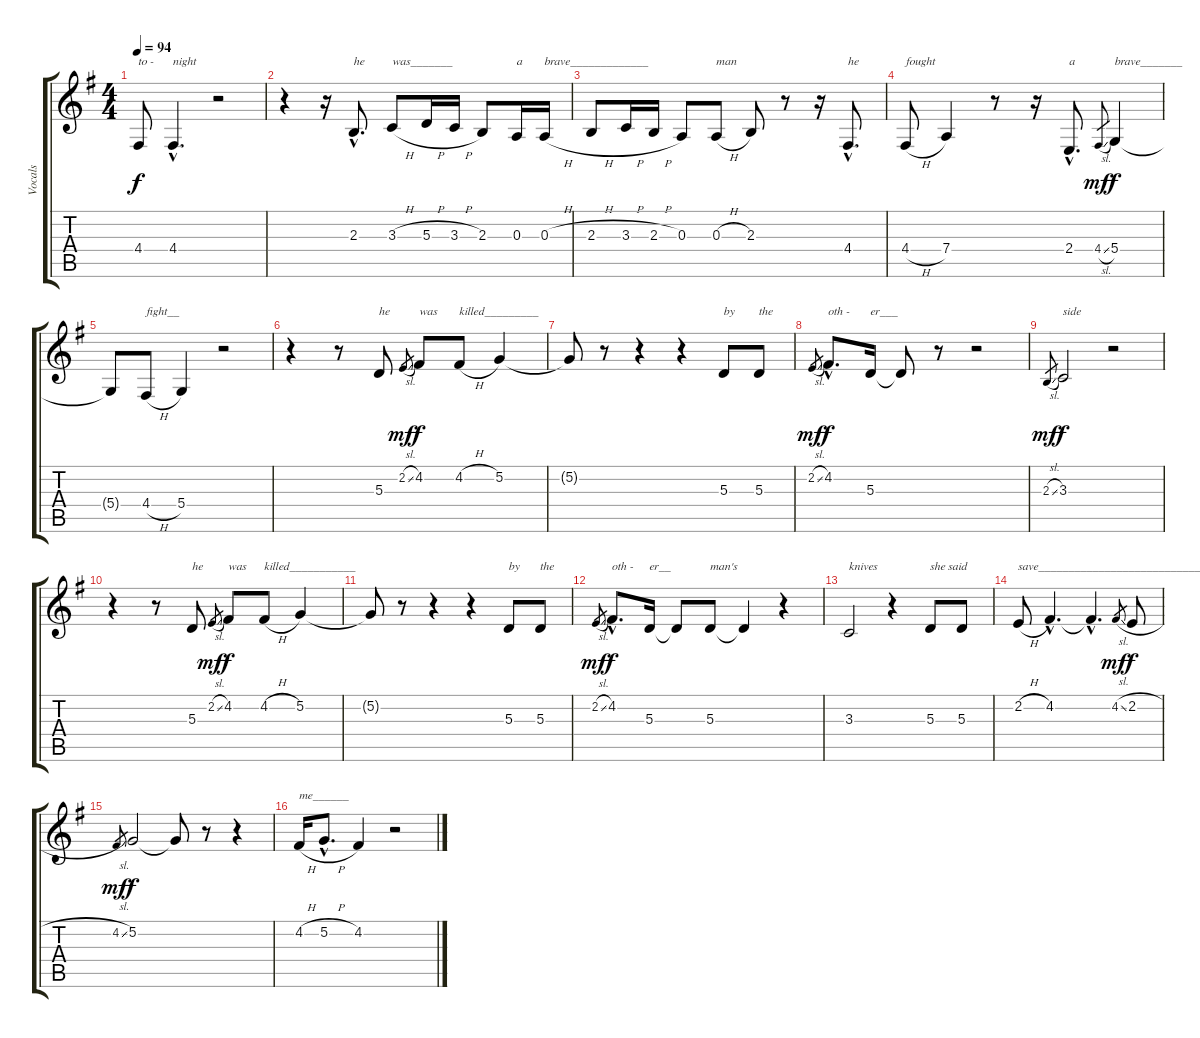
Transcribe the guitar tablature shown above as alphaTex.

\track ("Vocals" "Vocals") {instrument lead6voice}
\staff {score tabs}
\tuning (E4 D4 A3 D3 A2 D2) {hide}
\ts (4 4)
\tempo 94
\clef g2
\ks g
4.4.8{txt "to -" dy f} 4.4{hac}.4{d txt "night"} r.2 |
r.4 r.16 2.3{hac}.8{d txt "he"} 3.3{h}.8{txt "was_______"} 5.3{h}.16 3.3{h}.16 2.3.8 0.3.16{txt "a"} 0.3{h}.16{txt "brave_____________"} |
2.3{h}.8 3.3{h}.16 2.3{h}.16 0.3.8 0.3{h}.8{txt "man"} 2.3.8 r.8 r.16 4.4{hac}.8{d txt "he"} |
4.4{h}.8{txt "fought"} 7.4.4 r.8 r.16 2.4{hac}.8{d txt "a"} 4.4{sl}.8{gr dy mf} 5.4.4{txt "brave_______" dy f} |
5.4{t}.8 4.4{h}.8{txt "fight__"} 5.4.4 r.2 |
r.4 r.8 5.3.8{txt "he"} 2.2{sl}.8{gr dy mf} 4.2.8{txt "was" dy f} 4.2{h}.8{txt "killed_________"} 5.2.4 |
5.2{t}.8 r.8 r.4 r.4 5.3.8{txt "by"} 5.3.8{txt "the"} |
2.2{sl}.8{gr dy mf} 4.2{hac}.8{d txt "oth -" dy f} 5.3.16{txt "er___"} 5.3{t}.8 r.8 r.2 |
2.3{sl}.8{gr dy mf} 3.3.2{txt "side" dy f} r.2 |
r.4 r.8 5.3.8{txt "he"} 2.2{sl}.8{gr dy mf} 4.2.8{txt "was" dy f} 4.2{h}.8{txt "killed___________"} 5.2.4 |
5.2{t}.8 r.8 r.4 r.4 5.3.8{txt "by"} 5.3.8{txt "the"} |
2.2{sl}.8{gr dy mf} 4.2{hac}.8{d txt "oth -" dy f} 5.3.16{txt "er__"} 5.3{t}.8 5.3.8{txt "man's"} 5.3{t}.4 r.4 |
3.3.2{txt "knives"} r.4 5.3.8{txt "she said"} 5.3.8 |
2.2{h}.8{txt "save_____________________________"} 4.2{hac}.4{d} 4.2{hac t}.4{d} 4.2{sl}.8{gr dy mf} 2.2{h}.8{dy f} |
4.2{sl}.8{gr dy mf} 5.2.2{dy f} 5.2{t}.8 r.8 r.4 |
4.2{h}.16{txt "me______"} 5.2{h hac}.8{d} 4.2.4 r.2
